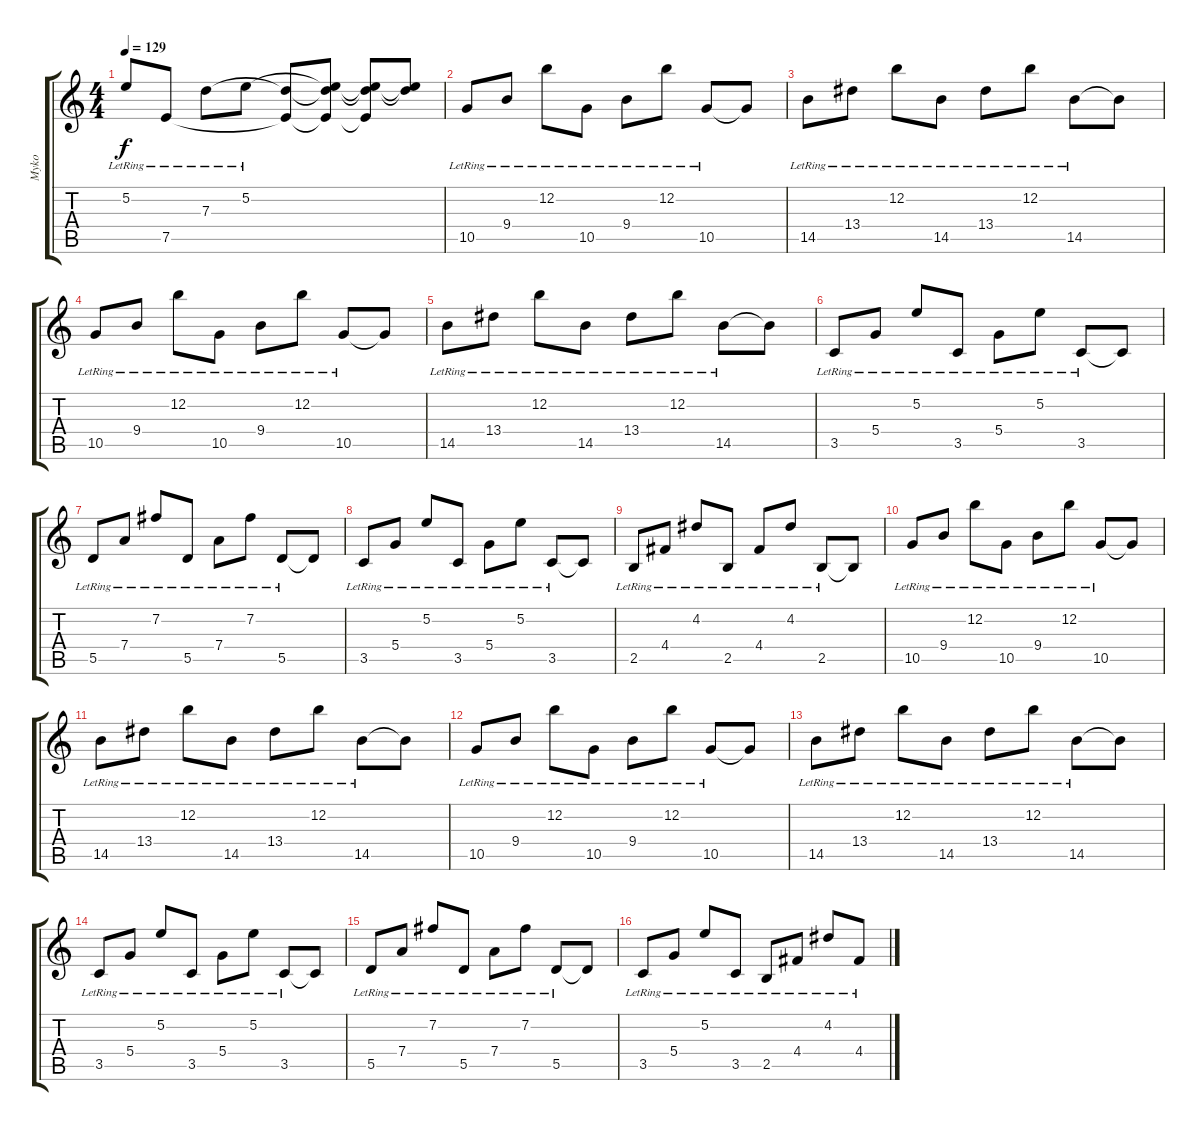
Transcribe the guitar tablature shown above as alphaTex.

\track ("Myko" "Myko") {instrument acousticguitarsteel}
\staff {score tabs}
\tuning (E4 B3 G3 D3 A2 E2) {hide}
\ts (4 4)
\tempo 129
\clef g2
\ks c
5.2{lr}.8{dy f} 7.5{lr}.8 7.3{lr}.8 5.2{lr}.8 (7.3{t} 7.5{t}).8 (5.2{t} 7.3{t} 7.5{t}).8 (5.2{t} 7.3{t} 7.5{t}).8 (5.2{t} 7.3{t}).8 |
10.5{lr}.8 9.4{lr}.8 12.2{lr}.8 10.5{lr}.8 9.4{lr}.8 12.2{lr}.8 10.5{lr}.8 10.5{t}.8 |
14.5{lr}.8 13.4{lr}.8 12.2{lr}.8 14.5{lr}.8 13.4{lr}.8 12.2{lr}.8 14.5{lr}.8 14.5{t}.8 |
10.5{lr}.8 9.4{lr}.8 12.2{lr}.8 10.5{lr}.8 9.4{lr}.8 12.2{lr}.8 10.5{lr}.8 10.5{t}.8 |
14.5{lr}.8 13.4{lr}.8 12.2{lr}.8 14.5{lr}.8 13.4{lr}.8 12.2{lr}.8 14.5{lr}.8 14.5{t}.8 |
3.5{lr}.8 5.4{lr}.8 5.2{lr}.8 3.5{lr}.8 5.4{lr}.8 5.2{lr}.8 3.5{lr}.8 3.5{t}.8 |
5.5{lr}.8 7.4{lr}.8 7.2{lr}.8 5.5{lr}.8 7.4{lr}.8 7.2{lr}.8 5.5{lr}.8 5.5{t}.8 |
3.5{lr}.8 5.4{lr}.8 5.2{lr}.8 3.5{lr}.8 5.4{lr}.8 5.2{lr}.8 3.5{lr}.8 3.5{t}.8 |
2.5{lr}.8 4.4{lr}.8 4.2{lr}.8 2.5{lr}.8 4.4{lr}.8 4.2{lr}.8 2.5{lr}.8 2.5{t}.8 |
10.5{lr}.8 9.4{lr}.8 12.2{lr}.8 10.5{lr}.8 9.4{lr}.8 12.2{lr}.8 10.5{lr}.8 10.5{t}.8 |
14.5{lr}.8 13.4{lr}.8 12.2{lr}.8 14.5{lr}.8 13.4{lr}.8 12.2{lr}.8 14.5{lr}.8 14.5{t}.8 |
10.5{lr}.8 9.4{lr}.8 12.2{lr}.8 10.5{lr}.8 9.4{lr}.8 12.2{lr}.8 10.5{lr}.8 10.5{t}.8 |
14.5{lr}.8 13.4{lr}.8 12.2{lr}.8 14.5{lr}.8 13.4{lr}.8 12.2{lr}.8 14.5{lr}.8 14.5{t}.8 |
3.5{lr}.8 5.4{lr}.8 5.2{lr}.8 3.5{lr}.8 5.4{lr}.8 5.2{lr}.8 3.5{lr}.8 3.5{t}.8 |
5.5{lr}.8 7.4{lr}.8 7.2{lr}.8 5.5{lr}.8 7.4{lr}.8 7.2{lr}.8 5.5{lr}.8 5.5{t}.8 |
3.5{lr}.8 5.4{lr}.8 5.2{lr}.8 3.5{lr}.8 2.5{lr}.8 4.4{lr}.8 4.2{lr}.8 4.4{lr}.8
